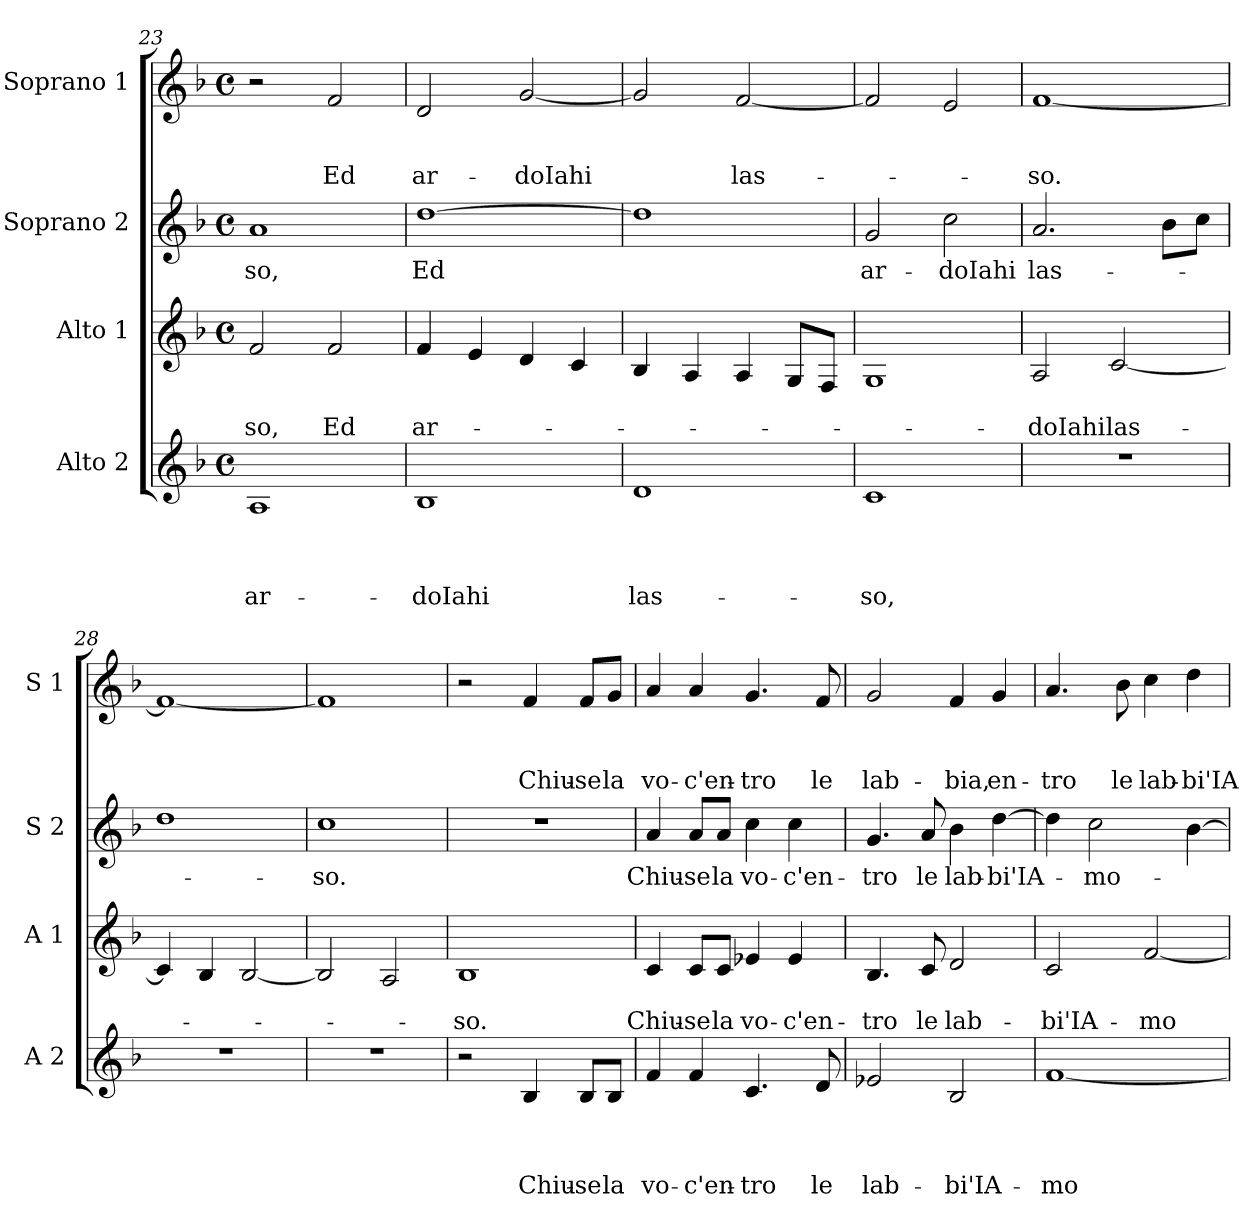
**kern	**text	**text	**text	**text	**kern	**text	**text	**kern	**text	**kern	**text	**text	**text
*part4	*part4	*part4	*part4	*part4	*part3	*part3	*part3	*part2	*part2	*part1	*part1	*part1	*part1
*staff4	*staff4	*staff4	*staff4	*staff4	*staff3	*staff3	*staff3	*staff2	*staff2	*staff1	*staff1	*staff1	*staff1
*I"Alto 2	*	*	*	*	*I"Alto 1	*	*	*I"Soprano 2	*	*I"Soprano 1	*	*	*
*I'A 2	*	*	*	*	*I'A 1	*	*	*I'S 2	*	*I'S 1	*	*	*
*clefG2	*	*	*	*	*clefG2	*	*	*clefG2	*	*clefG2	*	*	*
*k[b-]	*	*	*	*	*k[b-]	*	*	*k[b-]	*	*k[b-]	*	*	*
*F:	*	*	*	*	*F:	*	*	*F:	*	*F:	*	*	*
*M4/4	*	*	*	*	*M4/4	*	*	*M4/4	*	*M4/4	*	*	*
*met(c)	*	*	*	*	*met(c)	*	*	*met(c)	*	*met(c)	*	*	*
=23	=23	=23	=23	=23	=23	=23	=23	=23	=23	=23	=23	=23	=23
!	!	!	!	!LO:LY:b	!	!	!LO:LY:b	!	!LO:LY:b	!	!	!	!
1A	.	.	.	ar-	2f/	.	-so,	1a	-so,	2r	.	.	.
!	!	!	!	!	!	!	!LO:LY:b	!	!	!	!	!	!LO:LY:b
.	.	.	.	.	2f/	.	Ed	.	.	2f/	.	.	Ed
=24	=24	=24	=24	=24	=24	=24	=24	=24	=24	=24	=24	=24	=24
!	!	!	!	!LO:LY:b	!	!	!LO:LY:b	!	!LO:LY:b	!	!	!	!LO:LY:b
1B-	.	.	.	-doIahi	4f/	.	ar-	[1dd	Ed	2d/	.	.	ar-
.	.	.	.	.	4e/	.	.	.	.	.	.	.	.
!	!	!	!	!	!	!	!	!	!	!	!	!	!LO:LY:b
.	.	.	.	.	4d/	.	.	.	.	[2g/	.	.	-doIahi
.	.	.	.	.	4c/	.	.	.	.	.	.	.	.
=25	=25	=25	=25	=25	=25	=25	=25	=25	=25	=25	=25	=25	=25
!	!	!	!	!LO:LY:b	!	!	!	!	!	!	!	!	!
1d	.	.	.	las-	4B-/	.	.	1dd]	.	2g/]	.	.	.
.	.	.	.	.	4A/	.	.	.	.	.	.	.	.
!	!	!	!	!	!	!	!	!	!	!	!	!	!LO:LY:b
.	.	.	.	.	4A/	.	.	.	.	[2f/	.	.	las-
.	.	.	.	.	8G/L	.	.	.	.	.	.	.	.
.	.	.	.	.	8F/J	.	.	.	.	.	.	.	.
=26	=26	=26	=26	=26	=26	=26	=26	=26	=26	=26	=26	=26	=26
!	!	!	!	!LO:LY:b	!	!	!	!	!LO:LY:b	!	!	!	!
1c	.	.	.	-so,	1G	.	.	2g/	ar-	2f/]	.	.	.
!	!	!	!	!	!	!	!	!	!LO:LY:b	!	!	!	!
.	.	.	.	.	.	.	.	2cc\	-doIahi	2e/	.	.	.
!!LO:LB:g=z
=27	=27	=27	=27	=27	=27	=27	=27	=27	=27	=27	=27	=27	=27
!	!	!	!	!	!	!	!LO:LY:b	!	!LO:LY:b	!	!	!	!LO:LY:b
1r	.	.	.	.	2A/	.	-doIahi	2.a/	las-	[1f	.	.	-so.
!	!	!	!	!	!	!	!LO:LY:b	!	!	!	!	!	!
.	.	.	.	.	[2c/	.	las-	.	.	.	.	.	.
.	.	.	.	.	.	.	.	8b-\L	.	.	.	.	.
.	.	.	.	.	.	.	.	8cc\J	.	.	.	.	.
=28	=28	=28	=28	=28	=28	=28	=28	=28	=28	=28	=28	=28	=28
1r	.	.	.	.	4c/]	.	.	1dd	.	1f_	.	.	.
.	.	.	.	.	4B-/	.	.	.	.	.	.	.	.
.	.	.	.	.	[2B-/	.	.	.	.	.	.	.	.
=29	=29	=29	=29	=29	=29	=29	=29	=29	=29	=29	=29	=29	=29
!	!	!	!	!	!	!	!	!	!LO:LY:b	!	!	!	!
1r	.	.	.	.	2B-/]	.	.	1cc	-so.	1f]	.	.	.
.	.	.	.	.	2A/	.	.	.	.	.	.	.	.
=30	=30	=30	=30	=30	=30	=30	=30	=30	=30	=30	=30	=30	=30
!	!	!	!	!	!	!	!LO:LY:b	!	!	!	!	!	!
2r	.	.	.	.	1B-	.	-so.	1r	.	2r	.	.	.
!	!	!	!	!LO:LY:b	!	!	!	!	!	!	!	!	!LO:LY:b
4B-/	.	.	.	Chiu-	.	.	.	.	.	4f/	.	.	Chiu-
!	!	!	!	!LO:LY:b	!	!	!	!	!	!	!	!	!LO:LY:b
8B-/L	.	.	.	-se	.	.	.	.	.	8f/L	.	.	-se
!	!	!	!	!LO:LY:b	!	!	!	!	!	!	!	!	!LO:LY:b
8B-/J	.	.	.	la	.	.	.	.	.	8g/J	.	.	la
=31	=31	=31	=31	=31	=31	=31	=31	=31	=31	=31	=31	=31	=31
!	!	!	!	!LO:LY:b	!	!	!LO:LY:b	!	!LO:LY:b	!	!	!	!LO:LY:b
4f/	.	.	.	vo-	4c/	.	Chiu-	4a/	Chiu-	4a/	.	.	vo-
!	!	!	!	!LO:LY:b	!	!	!LO:LY:b	!	!LO:LY:b	!	!	!	!LO:LY:b
4f/	.	.	.	-c'en-	8c/L	.	-se	8a/L	-se	4a/	.	.	-c'en-
!	!	!	!	!	!	!	!LO:LY:b	!	!LO:LY:b	!	!	!	!
.	.	.	.	.	8c/J	.	la	8a/J	la	.	.	.	.
!	!	!	!	!LO:LY:b	!	!	!LO:LY:b	!	!LO:LY:b	!	!	!	!LO:LY:b
4.c/	.	.	.	-tro	4e-X/	.	vo-	4cc\	vo-	4.g/	.	.	-tro
!	!	!	!	!	!	!	!LO:LY:b	!	!LO:LY:b	!	!	!	!
.	.	.	.	.	4e-/	.	-c'en-	4cc\	-c'en-	.	.	.	.
!	!	!	!	!LO:LY:b	!	!	!	!	!	!	!	!	!LO:LY:b
8d/	.	.	.	le	.	.	.	.	.	8f/	.	.	le
!!LO:PB:g=z
=32	=32	=32	=32	=32	=32	=32	=32	=32	=32	=32	=32	=32	=32
!	!	!	!	!LO:LY:b	!	!	!LO:LY:b	!	!LO:LY:b	!	!	!	!LO:LY:b
2e-X/	.	.	.	lab-	4.B-/	.	-tro	4.g/	-tro	2g/	.	.	lab-
!	!	!	!	!	!	!	!LO:LY:b	!	!LO:LY:b	!	!	!	!
.	.	.	.	.	8c/	.	le	8a/	le	.	.	.	.
!	!	!	!	!LO:LY:b	!	!	!LO:LY:b	!	!LO:LY:b	!	!	!	!LO:LY:b
2B-/	.	.	.	-bi'IA-	2d/	.	lab-	4b-\	lab-	4f/	.	.	-bia,
!	!	!	!	!	!	!	!	!	!LO:LY:b	!	!	!	!LO:LY:b
.	.	.	.	.	.	.	.	[4dd\	-bi'IA-	4g/	.	.	en-
=33	=33	=33	=33	=33	=33	=33	=33	=33	=33	=33	=33	=33	=33
!	!	!	!	!LO:LY:b	!	!	!LO:LY:b	!	!	!	!	!	!LO:LY:b
[1f	.	.	.	-mo-	2c/	.	-bi'IA-	4dd\]	.	4.a/	.	.	-tro
!	!	!	!	!	!	!	!	!	!LO:LY:b	!	!	!	!
.	.	.	.	.	.	.	.	2cc\	-mo-	.	.	.	.
!	!	!	!	!	!	!	!	!	!	!	!	!	!LO:LY:b
.	.	.	.	.	.	.	.	.	.	8b-\	.	.	le
!	!	!	!	!	!	!	!LO:LY:b	!	!	!	!	!	!LO:LY:b
.	.	.	.	.	[2f/	.	-mo-	.	.	4cc\	.	.	lab-
!	!	!	!	!	!	!	!	!	!	!	!	!	!LO:LY:b
.	.	.	.	.	.	.	.	[4b-\	.	4dd\	.	.	-bi'IA-
=	=	=	=	=	=	=	=	=	=	=	=	=	=
*-	*-	*-	*-	*-	*-	*-	*-	*-	*-	*-	*-	*-	*-
